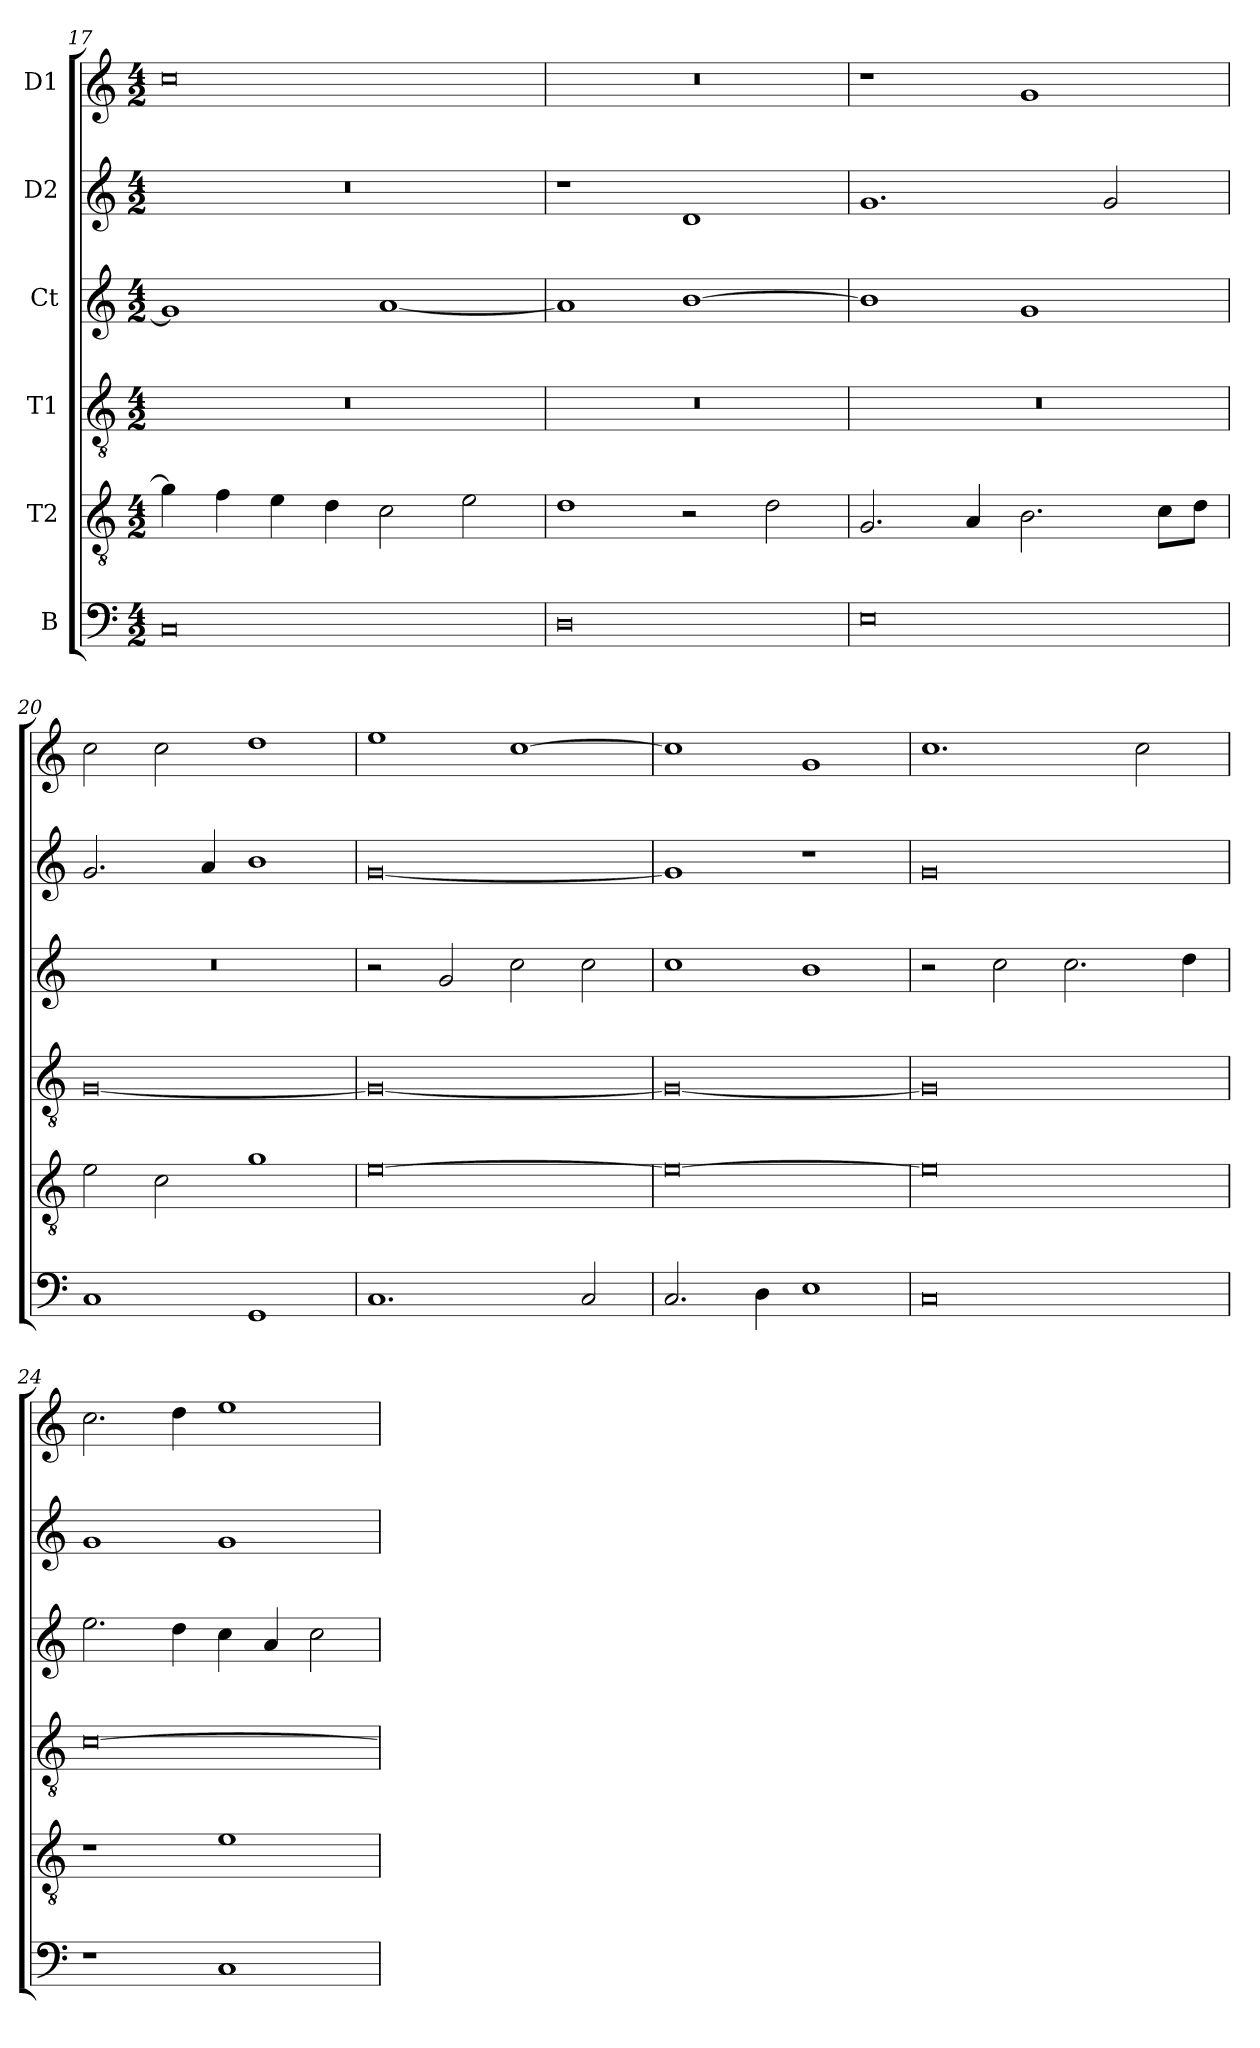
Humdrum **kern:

**kern	**kern	**kern	**kern	**kern	**kern
*part6	*part5	*part4	*part3	*part2	*part1
*staff6	*staff5	*staff4	*staff3	*staff2	*staff1
*I"B	*I"T2	*I"T1	*I"Ct	*I"D2	*I"D1
*clefF4	*clefGv2	*clefGv2	*clefG2	*clefG2	*clefG2
*	*ITrd7c12	*ITrd7c12	*	*	*
*k[]	*k[]	*k[]	*k[]	*k[]	*k[]
*C:	*C:	*C:	*C:	*C:	*C:
*M4/2	*M4/2	*M4/2	*M4/2	*M4/2	*M4/2
=17	=17	=17	=17	=17	=17
!	!	!LO:N:vis=1	!	!LO:N:vis=1	!
0Ci	4Gi\]	0r	1gi]	0r	0cci
.	4Fi\	.	.	.	.
.	4Ei\	.	.	.	.
.	4Di\	.	.	.	.
.	2Ci\	.	[<1ai	.	.
.	2Ei\	.	.	.	.
!!LO:PB:g=z
=18	=18	=18	=18	=18	=18
!	!	!LO:N:vis=1	!	!	!LO:N:vis=1
0Di	1Di	0r	1ai]	1r	0r
.	2r	.	[>1bi	1di	.
.	2Di\	.	.	.	.
=19	=19	=19	=19	=19	=19
!	!	!LO:N:vis=1	!	!	!
0Ei	2.GGi/	0r	1bi]	1.gi	1r
.	4AAi/	.	.	.	.
.	2.BBi\	.	1gi	.	1gi
.	.	.	.	2gi/	.
.	8Ci\L	.	.	.	.
.	8Di\J	.	.	.	.
=20	=20	=20	=20	=20	=20
!	!	!	!LO:N:vis=1	!	!
1Ci	2Ei\	[<0GGi	0r	2.gi/	2cci\
.	2Ci\	.	.	.	2cci\
.	.	.	.	4ai/	.
1GGi	1Gi	.	.	1bi	1ddi
!!LO:PB:g=z
=21	=21	=21	=21	=21	=21
1.Ci	[>0Ei	0GGi_<	2r	[<0gi	1eei
.	.	.	2gi/	.	.
.	.	.	2cci\	.	[>1cci
2Ci/	.	.	2cci\	.	.
=22	=22	=22	=22	=22	=22
2.Ci/	0Ei_>	0GGi_<	1cci	1gi]	1cci]
4Di\	.	.	.	.	.
1Ei	.	.	1bi	1r	1gi
=23	=23	=23	=23	=23	=23
0Ci	0Ei]	0GGi]	2r	0gi	1.cci
.	.	.	2cci\	.	.
.	.	.	2.cci\	.	.
.	.	.	.	.	2cci\
.	.	.	4ddi\	.	.
!!LO:PB:g=z
=24	=24	=24	=24	=24	=24
1r	1r	[>0Ci	2.eei\	1gi	2.cci\
.	.	.	4ddi\	.	4ddi\
1Ci	1Ei	.	4cci\	1gi	1eei
.	.	.	4ai/	.	.
.	.	.	2cci\	.	.
=	=	=	=	=	=
*-	*-	*-	*-	*-	*-
